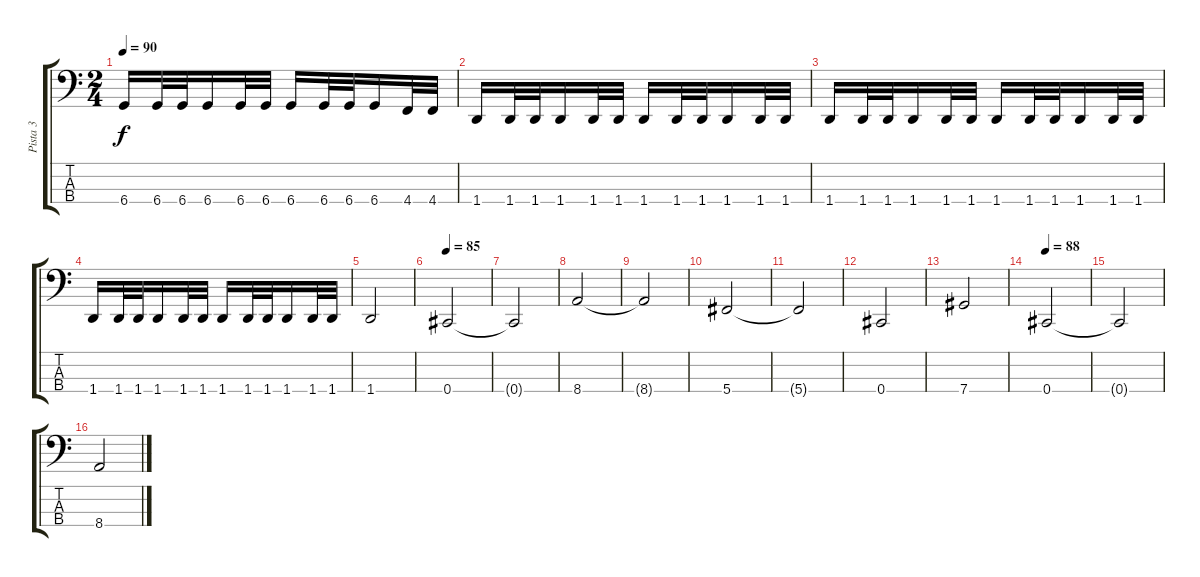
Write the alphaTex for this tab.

\track ("Pista 3" "Pista 3") {instrument electricbasspick}
\staff {score tabs}
\tuning (E2 B1 Gb1 Db1) {hide}
\ts (2 4)
\tempo 90
\clef f4
\ks c
6.4.16{dy f} 6.4.32 6.4.32 6.4.16 6.4.32 6.4.32 6.4.16 6.4.32 6.4.32 6.4.16 4.4.32 4.4.32 |
1.4.16 1.4.32 1.4.32 1.4.16 1.4.32 1.4.32 1.4.16 1.4.32 1.4.32 1.4.16 1.4.32 1.4.32 |
1.4.16 1.4.32 1.4.32 1.4.16 1.4.32 1.4.32 1.4.16 1.4.32 1.4.32 1.4.16 1.4.32 1.4.32 |
1.4.16 1.4.32 1.4.32 1.4.16 1.4.32 1.4.32 1.4.16 1.4.32 1.4.32 1.4.16 1.4.32 1.4.32 |
1.4.2 |
\tempo 85
0.4.2 |
0.4{t}.2 |
8.4.2 |
8.4{t}.2 |
5.4.2 |
5.4{t}.2 |
0.4.2 |
7.4.2 |
\tempo 88
0.4.2 |
0.4{t}.2 |
8.4.2
